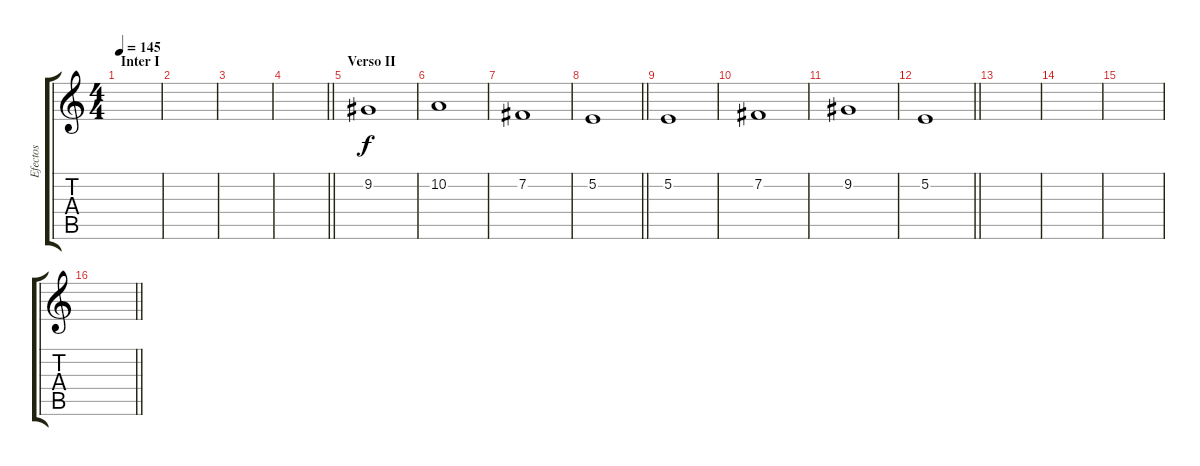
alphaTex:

\track ("Efectos" "Efectos") {instrument stringensemble1}
\staff {score tabs}
\tuning (E4 B3 G3 D3 A2 E2) {hide}
\ts (4 4)
\section ("" "Inter I")
\tempo 145
\clef g2
\ks c
|
|
|
\barLineRight lightlight
|
\section ("" "Verso II")
9.2.1{instrument celesta} |
10.2.1 |
7.2.1 |
\barLineRight lightlight
5.2.1 |
5.2.1 |
7.2.1 |
9.2.1 |
\barLineRight lightlight
5.2.1 |
|
|
|
\barLineRight lightlight
